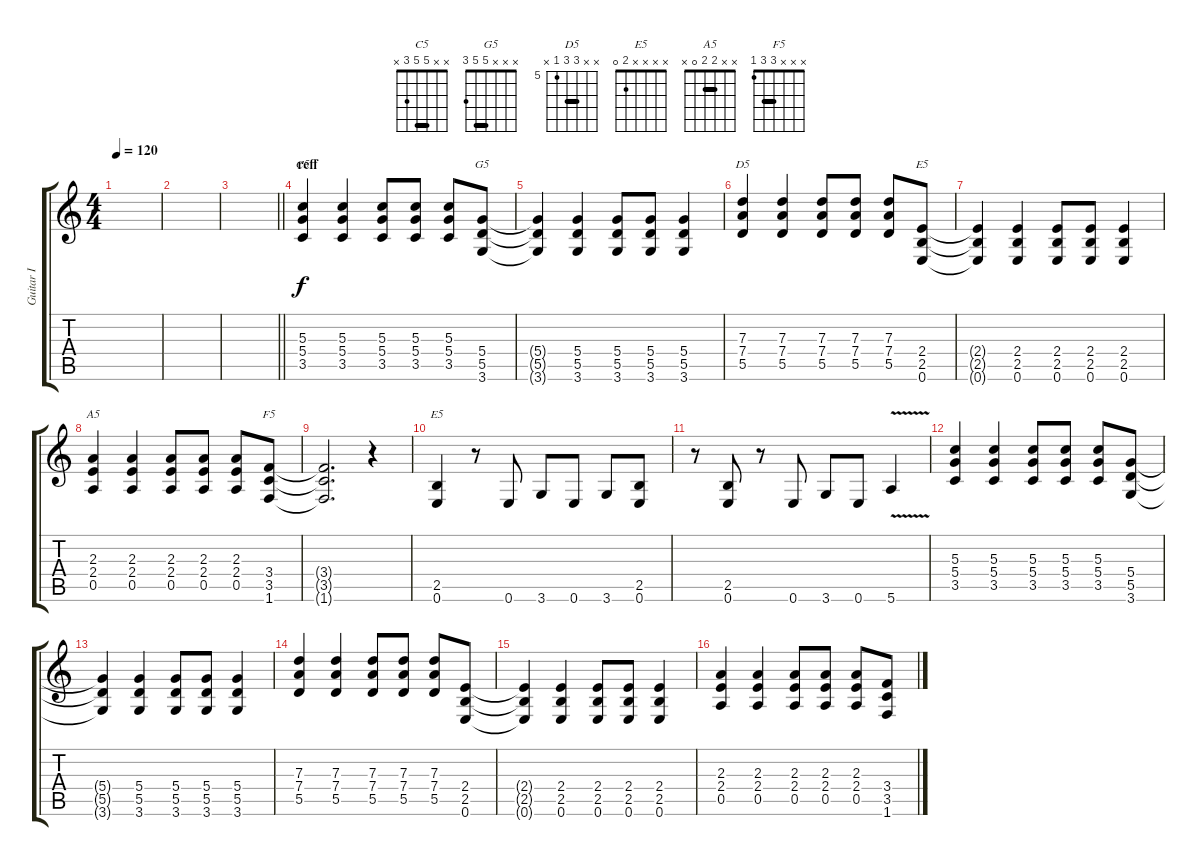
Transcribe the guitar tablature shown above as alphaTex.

\track ("Guitar I" "Guitar I") {instrument distortionguitar}
\staff {score tabs}
\tuning (E4 B3 G3 D3 A2 E2) {hide}
\chord ("C5" x x 5 5 3 x) {barre 5}
\chord ("G5" x x x 5 5 3) {barre 5}
\chord ("D5" x x 7 7 5 x) {firstfret 5 barre 7}
\chord ("E5" x x x 2 2 0) {barre 2}
\chord ("A5" x x 2 2 0 x) {barre 2}
\chord ("F5" x x x 3 3 1) {barre 3}
\chord ("E5" x x x x 2 0)
\ts (4 4)
\tempo 120
\clef g2
\ks c
|
|
\barLineRight lightlight
|
\section ("" "reff")
(5.3 5.4 3.5).4{ch "C5"} (5.3 5.4 3.5).4 (5.3 5.4 3.5).8 (5.3 5.4 3.5).8 (5.3 5.4 3.5).8 (5.4 5.5 3.6).8{ch "G5"} |
(5.4{t} 5.5{t} 3.6{t}).4 (5.4 5.5 3.6).4 (5.4 5.5 3.6).8 (5.4 5.5 3.6).8 (5.4 5.5 3.6).4 |
(7.3 7.4 5.5).4{ch "D5"} (7.3 7.4 5.5).4 (7.3 7.4 5.5).8 (7.3 7.4 5.5).8 (7.3 7.4 5.5).8 (2.4 2.5 0.6).8{ch "E5"} |
(2.4{t} 2.5{t} 0.6{t}).4 (2.4 2.5 0.6).4 (2.4 2.5 0.6).8 (2.4 2.5 0.6).8 (2.4 2.5 0.6).4 |
(2.3 2.4 0.5).4{ch "A5"} (2.3 2.4 0.5).4 (2.3 2.4 0.5).8 (2.3 2.4 0.5).8 (2.3 2.4 0.5).8 (3.4 3.5 1.6).8{ch "F5"} |
(3.4{t} 3.5{t} 1.6{t}).2{d} r.4 |
(2.5 0.6).4{ch "E5"} r.8 0.6.8 3.6.8 0.6.8 3.6.8 (2.5 0.6).8 |
r.8 (2.5 0.6).8 r.8 0.6.8 3.6.8 0.6.8 5.6{v}.4 |
(5.3 5.4 3.5).4 (5.3 5.4 3.5).4 (5.3 5.4 3.5).8 (5.3 5.4 3.5).8 (5.3 5.4 3.5).8 (5.4 5.5 3.6).8 |
(5.4{t} 5.5{t} 3.6{t}).4 (5.4 5.5 3.6).4 (5.4 5.5 3.6).8 (5.4 5.5 3.6).8 (5.4 5.5 3.6).4 |
(7.3 7.4 5.5).4 (7.3 7.4 5.5).4 (7.3 7.4 5.5).8 (7.3 7.4 5.5).8 (7.3 7.4 5.5).8 (2.4 2.5 0.6).8 |
(2.4{t} 2.5{t} 0.6{t}).4 (2.4 2.5 0.6).4 (2.4 2.5 0.6).8 (2.4 2.5 0.6).8 (2.4 2.5 0.6).4 |
(2.3 2.4 0.5).4 (2.3 2.4 0.5).4 (2.3 2.4 0.5).8 (2.3 2.4 0.5).8 (2.3 2.4 0.5).8 (3.4 3.5 1.6).8
